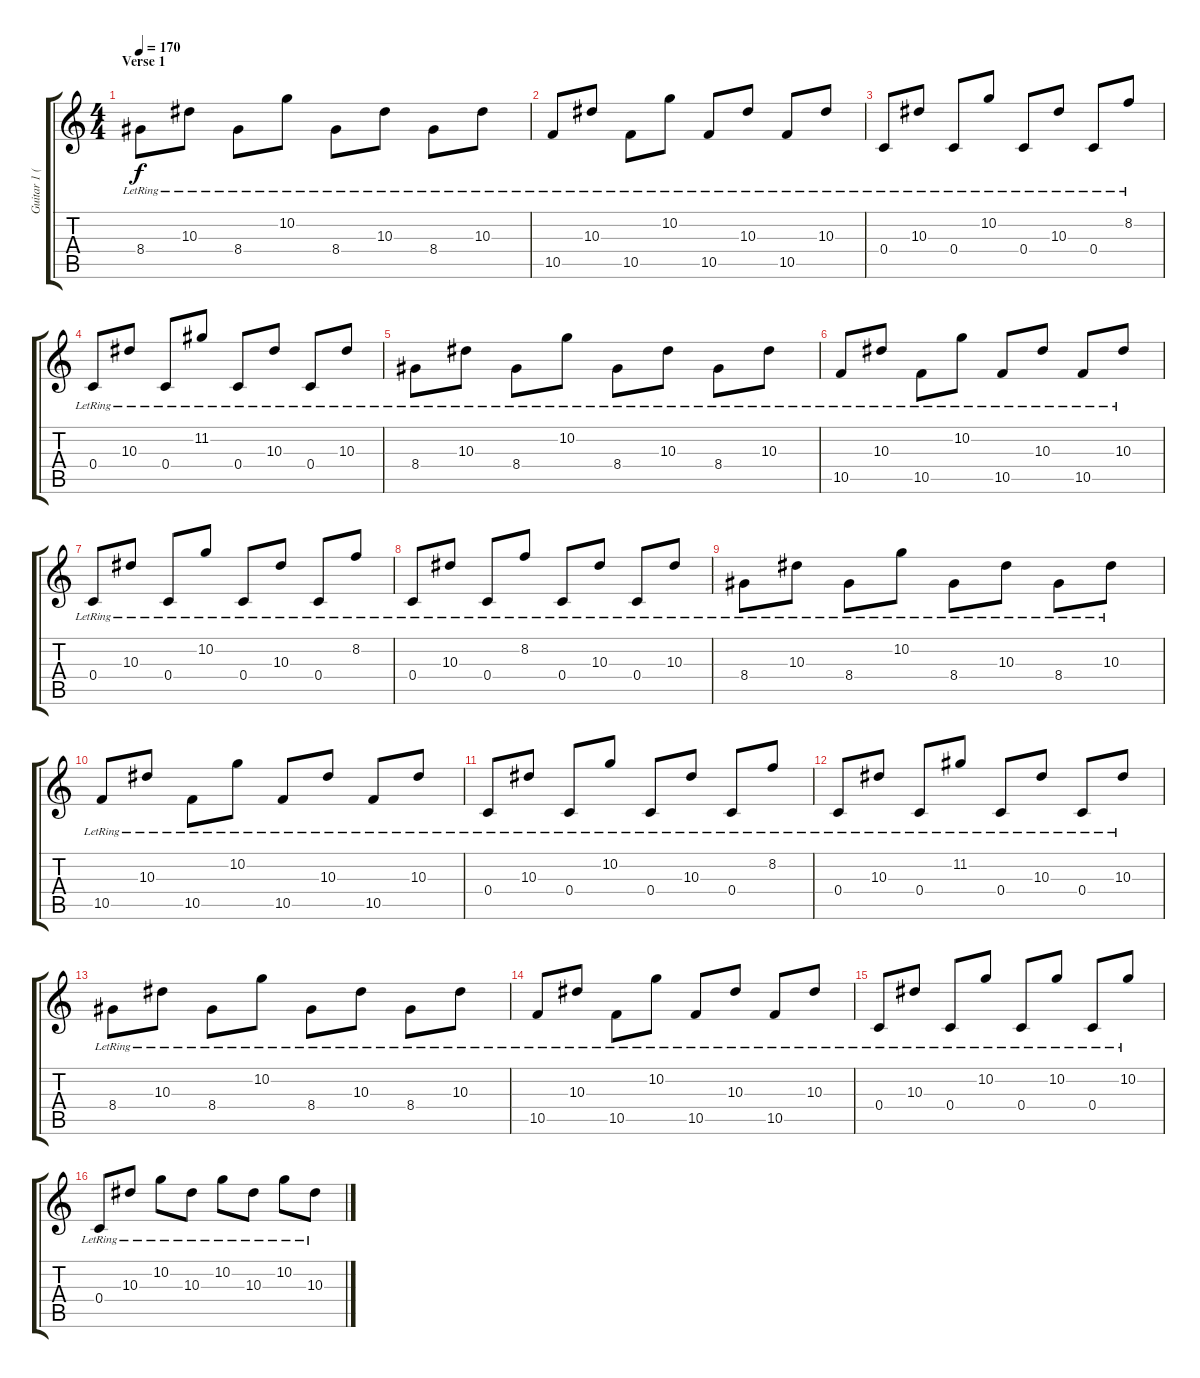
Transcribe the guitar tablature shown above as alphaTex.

\track ("Guitar 1 (Lee)" "Guitar 1 (") {instrument electricguitarjazz}
\staff {score tabs}
\tuning (D4 A3 F3 C3 G2 C2) {hide}
\ts (4 4)
\section ("" "Verse 1")
\tempo 170
\clef g2
\ks c
8.4{lr}.8{dy f} 10.3{lr}.8 8.4{lr}.8 10.2{lr}.8 8.4{lr}.8 10.3{lr}.8 8.4{lr}.8 10.3{lr}.8 |
10.5{lr}.8 10.3{lr}.8 10.5{lr}.8 10.2{lr}.8 10.5{lr}.8 10.3{lr}.8 10.5{lr}.8 10.3{lr}.8 |
0.4{lr}.8 10.3{lr}.8 0.4{lr}.8 10.2{lr}.8 0.4{lr}.8 10.3{lr}.8 0.4{lr}.8 8.2{lr}.8 |
0.4{lr}.8 10.3{lr}.8 0.4{lr}.8 11.2{lr}.8 0.4{lr}.8 10.3{lr}.8 0.4{lr}.8 10.3{lr}.8 |
8.4{lr}.8 10.3{lr}.8 8.4{lr}.8 10.2{lr}.8 8.4{lr}.8 10.3{lr}.8 8.4{lr}.8 10.3{lr}.8 |
10.5{lr}.8 10.3{lr}.8 10.5{lr}.8 10.2{lr}.8 10.5{lr}.8 10.3{lr}.8 10.5{lr}.8 10.3{lr}.8 |
0.4{lr}.8 10.3{lr}.8 0.4{lr}.8 10.2{lr}.8 0.4{lr}.8 10.3{lr}.8 0.4{lr}.8 8.2{lr}.8 |
0.4{lr}.8 10.3{lr}.8 0.4{lr}.8 8.2{lr}.8 0.4{lr}.8 10.3{lr}.8 0.4{lr}.8 10.3{lr}.8 |
8.4{lr}.8 10.3{lr}.8 8.4{lr}.8 10.2{lr}.8 8.4{lr}.8 10.3{lr}.8 8.4{lr}.8 10.3{lr}.8 |
10.5{lr}.8 10.3{lr}.8 10.5{lr}.8 10.2{lr}.8 10.5{lr}.8 10.3{lr}.8 10.5{lr}.8 10.3{lr}.8 |
0.4{lr}.8 10.3{lr}.8 0.4{lr}.8 10.2{lr}.8 0.4{lr}.8 10.3{lr}.8 0.4{lr}.8 8.2{lr}.8 |
0.4{lr}.8 10.3{lr}.8 0.4{lr}.8 11.2{lr}.8 0.4{lr}.8 10.3{lr}.8 0.4{lr}.8 10.3{lr}.8 |
8.4{lr}.8 10.3{lr}.8 8.4{lr}.8 10.2{lr}.8 8.4{lr}.8 10.3{lr}.8 8.4{lr}.8 10.3{lr}.8 |
10.5{lr}.8 10.3{lr}.8 10.5{lr}.8 10.2{lr}.8 10.5{lr}.8 10.3{lr}.8 10.5{lr}.8 10.3{lr}.8 |
0.4{lr}.8 10.3{lr}.8 0.4{lr}.8 10.2{lr}.8 0.4{lr}.8 10.2{lr}.8 0.4{lr}.8 10.2{lr}.8 |
0.4{lr}.8 10.3{lr}.8 10.2{lr}.8 10.3{lr}.8 10.2{lr}.8 10.3{lr}.8 10.2{lr}.8 10.3{lr}.8
